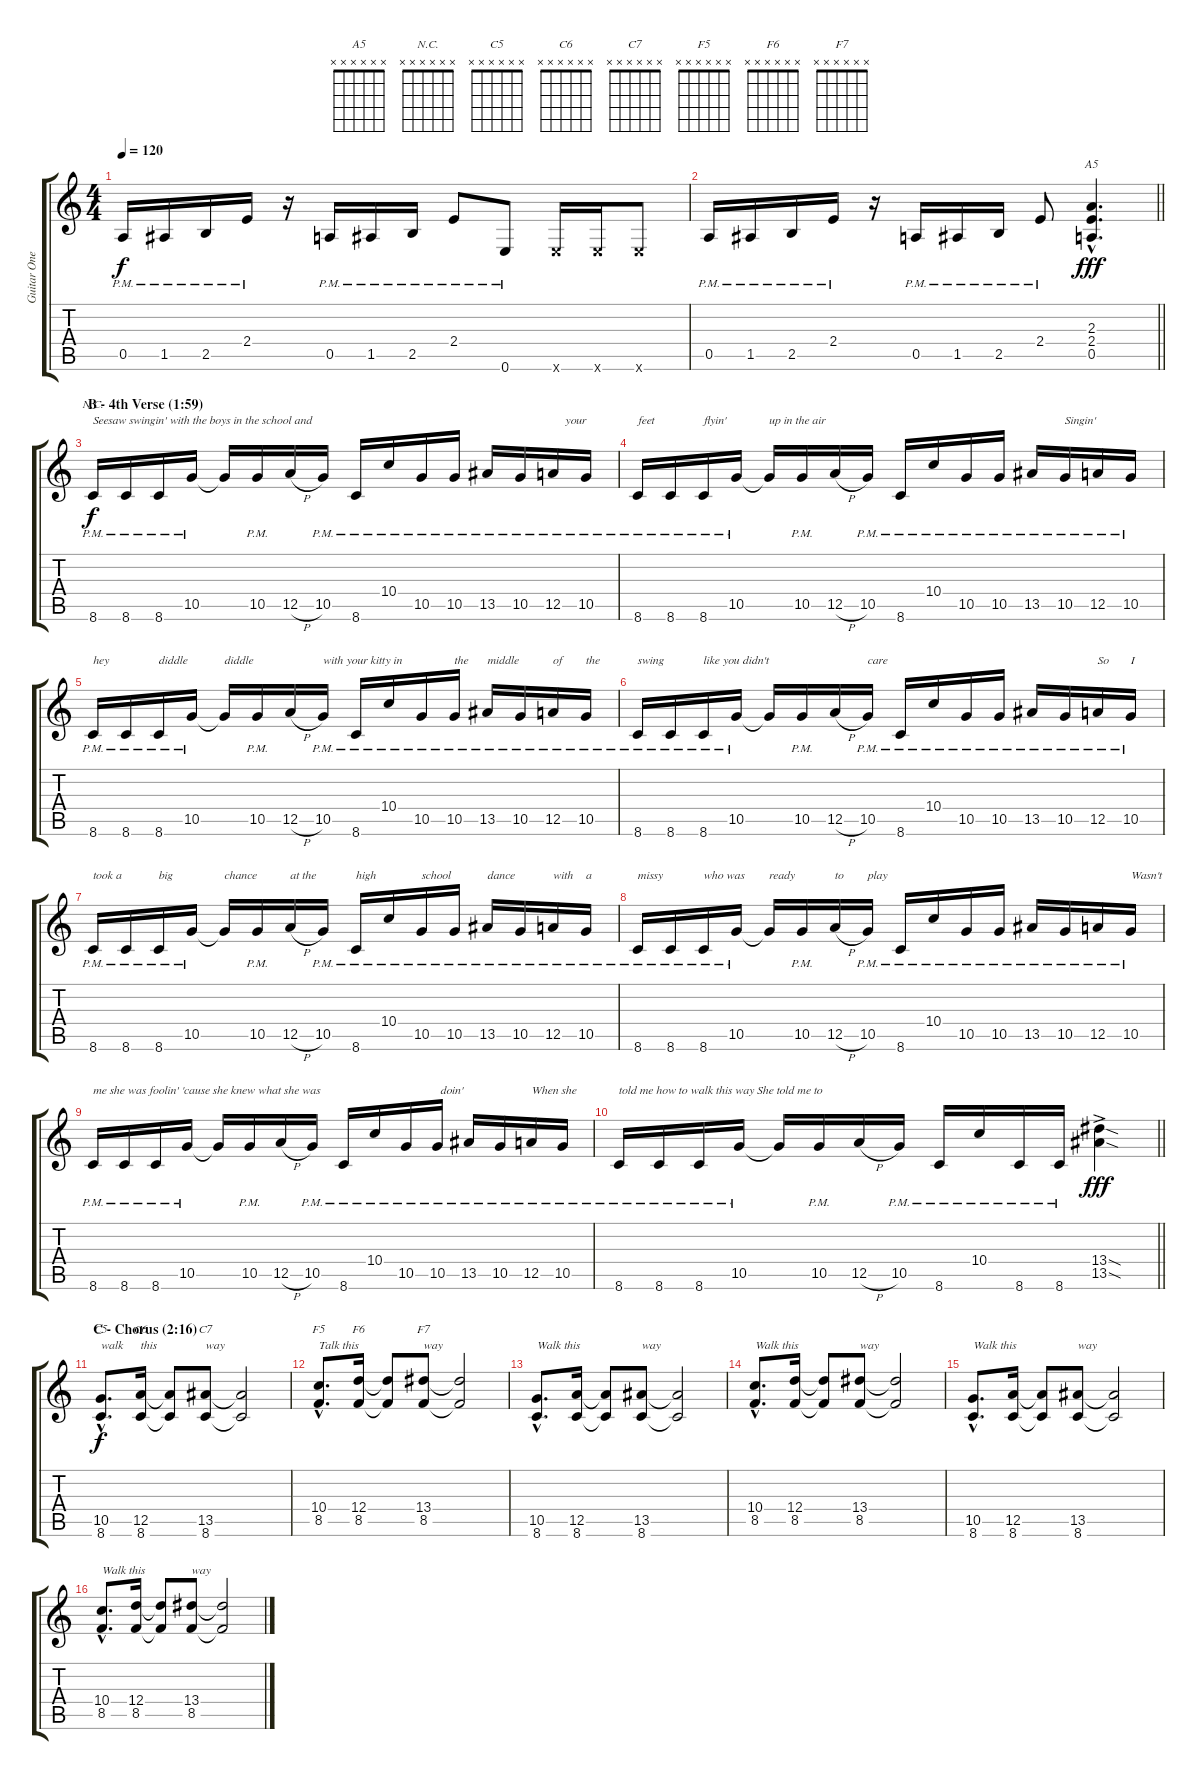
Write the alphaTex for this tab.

\track ("Guitar One" "Guitar One") {instrument distortionguitar}
\staff {score tabs}
\tuning (E4 B3 G3 D3 A2 E2) {hide}
\chord ("A5" x x x x x x) {firstfret 0}
\chord ("N.C." x x x x x x) {firstfret 0}
\chord ("C5" x x x x x x) {firstfret 0}
\chord ("C6" x x x x x x) {firstfret 0}
\chord ("C7" x x x x x x) {firstfret 0}
\chord ("F5" x x x x x x) {firstfret 0}
\chord ("F6" x x x x x x) {firstfret 0}
\chord ("F7" x x x x x x) {firstfret 0}
\ts (4 4)
\tempo 120
\clef g2
\ks c
0.5{pm}.16{dy f} 1.5{pm}.16 2.5{pm}.16 2.4{pm}.16 r.16 0.5{pm}.16 1.5{pm}.16 2.5{pm}.16 2.4{pm}.8 0.6{pm}.8 0.6{x}.16 0.6{x}.16 0.6{x}.8 |
\barLineRight lightlight
0.5{pm}.16 1.5{pm}.16 2.5{pm}.16 2.4{pm}.16 r.16 0.5{pm}.16 1.5{pm}.16 2.5{pm}.16 2.4{pm}.8 (2.3{hac} 2.4{hac} 0.5{hac}).4{d ch "A5" dy fff} |
\section ("" "B - 4th Verse (1:59)")
8.6{pm}.16{ch "N.C." txt "Seesaw swingin' with the boys in the school and" dy f} 8.6{pm}.16 8.6{pm}.16 10.5{pm}.16 10.5{t}.16 10.5{pm}.16 12.5{h}.16 10.5{pm}.16 8.6{pm}.16 10.4{pm}.16 10.5{pm}.16 10.5{pm}.16 13.5{pm}.16 10.5{pm}.16 12.5{pm}.16{txt "    your"} 10.5{pm}.16 |
8.6{pm}.16{txt "feet"} 8.6{pm}.16 8.6{pm}.16{txt "flyin'"} 10.5{pm}.16 10.5{t}.16{txt "up in the air"} 10.5{pm}.16 12.5{h}.16 10.5{pm}.16 8.6{pm}.16 10.4{pm}.16 10.5{pm}.16 10.5{pm}.16 13.5{pm}.16 10.5{pm}.16{txt "Singin'"} 12.5{pm}.16 10.5{pm}.16 |
8.6{pm}.16{txt "hey"} 8.6{pm}.16 8.6{pm}.16{txt "diddle"} 10.5{pm}.16 10.5{t}.16{txt "diddle"} 10.5{pm}.16 12.5{h}.16 10.5{pm}.16{txt "with your kitty in"} 8.6{pm}.16 10.4{pm}.16 10.5{pm}.16 10.5{pm}.16{txt "the"} 13.5{pm}.16{txt "middle"} 10.5{pm}.16 12.5{pm}.16{txt "of"} 10.5{pm}.16{txt "the"} |
8.6{pm}.16{txt "swing"} 8.6{pm}.16 8.6{pm}.16{txt "like you didn't"} 10.5{pm}.16 10.5{t}.16 10.5{pm}.16 12.5{h}.16 10.5{pm}.16{txt "care"} 8.6{pm}.16 10.4{pm}.16 10.5{pm}.16 10.5{pm}.16 13.5{pm}.16 10.5{pm}.16 12.5{pm}.16{txt "So"} 10.5{pm}.16{txt "I"} |
8.6{pm}.16{txt "took a"} 8.6{pm}.16 8.6{pm}.16{txt "big"} 10.5{pm}.16 10.5{t}.16{txt "chance"} 10.5{pm}.16 12.5{h}.16{txt "at the"} 10.5{pm}.16 8.6{pm}.16{txt "high"} 10.4{pm}.16 10.5{pm}.16{txt "school"} 10.5{pm}.16 13.5{pm}.16{txt "dance"} 10.5{pm}.16 12.5{pm}.16{txt "with"} 10.5{pm}.16{txt "a"} |
8.6{pm}.16{txt "missy"} 8.6{pm}.16 8.6{pm}.16{txt "who was"} 10.5{pm}.16 10.5{t}.16{txt "ready"} 10.5{pm}.16 12.5{h}.16{txt "to"} 10.5{pm}.16{txt "play"} 8.6{pm}.16 10.4{pm}.16 10.5{pm}.16 10.5{pm}.16 13.5{pm}.16 10.5{pm}.16 12.5{pm}.16 10.5{pm}.16{txt "Wasn't"} |
8.6{pm}.16{txt "me she was foolin' 'cause she knew what she was"} 8.6{pm}.16 8.6{pm}.16 10.5{pm}.16 10.5{t}.16 10.5{pm}.16 12.5{h}.16 10.5{pm}.16 8.6{pm}.16 10.4{pm}.16 10.5{pm}.16 10.5{pm}.16{txt " doin'"} 13.5{pm}.16 10.5{pm}.16 12.5{pm}.16{txt "When she"} 10.5{pm}.16 |
\barLineRight lightlight
8.6{pm}.16{txt "told me how to walk this way She told me to"} 8.6{pm}.16 8.6{pm}.16 10.5{pm}.16 10.5{t}.16 10.5{pm}.16 12.5{h}.16 10.5{pm}.16 8.6{pm}.16 10.4{pm}.16 8.6{pm}.16 8.6{pm}.16 (13.4{sod} 13.5{sod ac}).4{dy fff} |
\section ("" "C - Chorus (2:16)")
(10.5{hac} 8.6{hac}).8{d ch "C5" txt "walk" dy f} (12.5 8.6).16{ch "C6" txt "this"} (12.5{t} 8.6{t}).8 (13.5 8.6).8{ch "C7" txt "way"} (13.5{t} 8.6{t}).2 |
(10.4{hac} 8.5{hac}).8{d ch "F5" txt "Talk this"} (12.4 8.5).16{ch "F6"} (12.4{t} 8.5{t}).8 (13.4 8.5).8{ch "F7" txt "way"} (13.4{t} 8.5{t}).2 |
(10.5{hac} 8.6{hac}).8{d txt "Walk this"} (12.5 8.6).16 (12.5{t} 8.6{t}).8 (13.5 8.6).8{txt "way"} (13.5{t} 8.6{t}).2 |
(10.4{hac} 8.5{hac}).8{d txt "Walk this"} (12.4 8.5).16 (12.4{t} 8.5{t}).8 (13.4 8.5).8{txt "way"} (13.4{t} 8.5{t}).2 |
(10.5{hac} 8.6{hac}).8{d txt "Walk this"} (12.5 8.6).16 (12.5{t} 8.6{t}).8 (13.5 8.6).8{txt "way"} (13.5{t} 8.6{t}).2 |
(10.4{hac} 8.5{hac}).8{d txt "Walk this"} (12.4 8.5).16 (12.4{t} 8.5{t}).8 (13.4 8.5).8{txt "way"} (13.4{t} 8.5{t}).2
